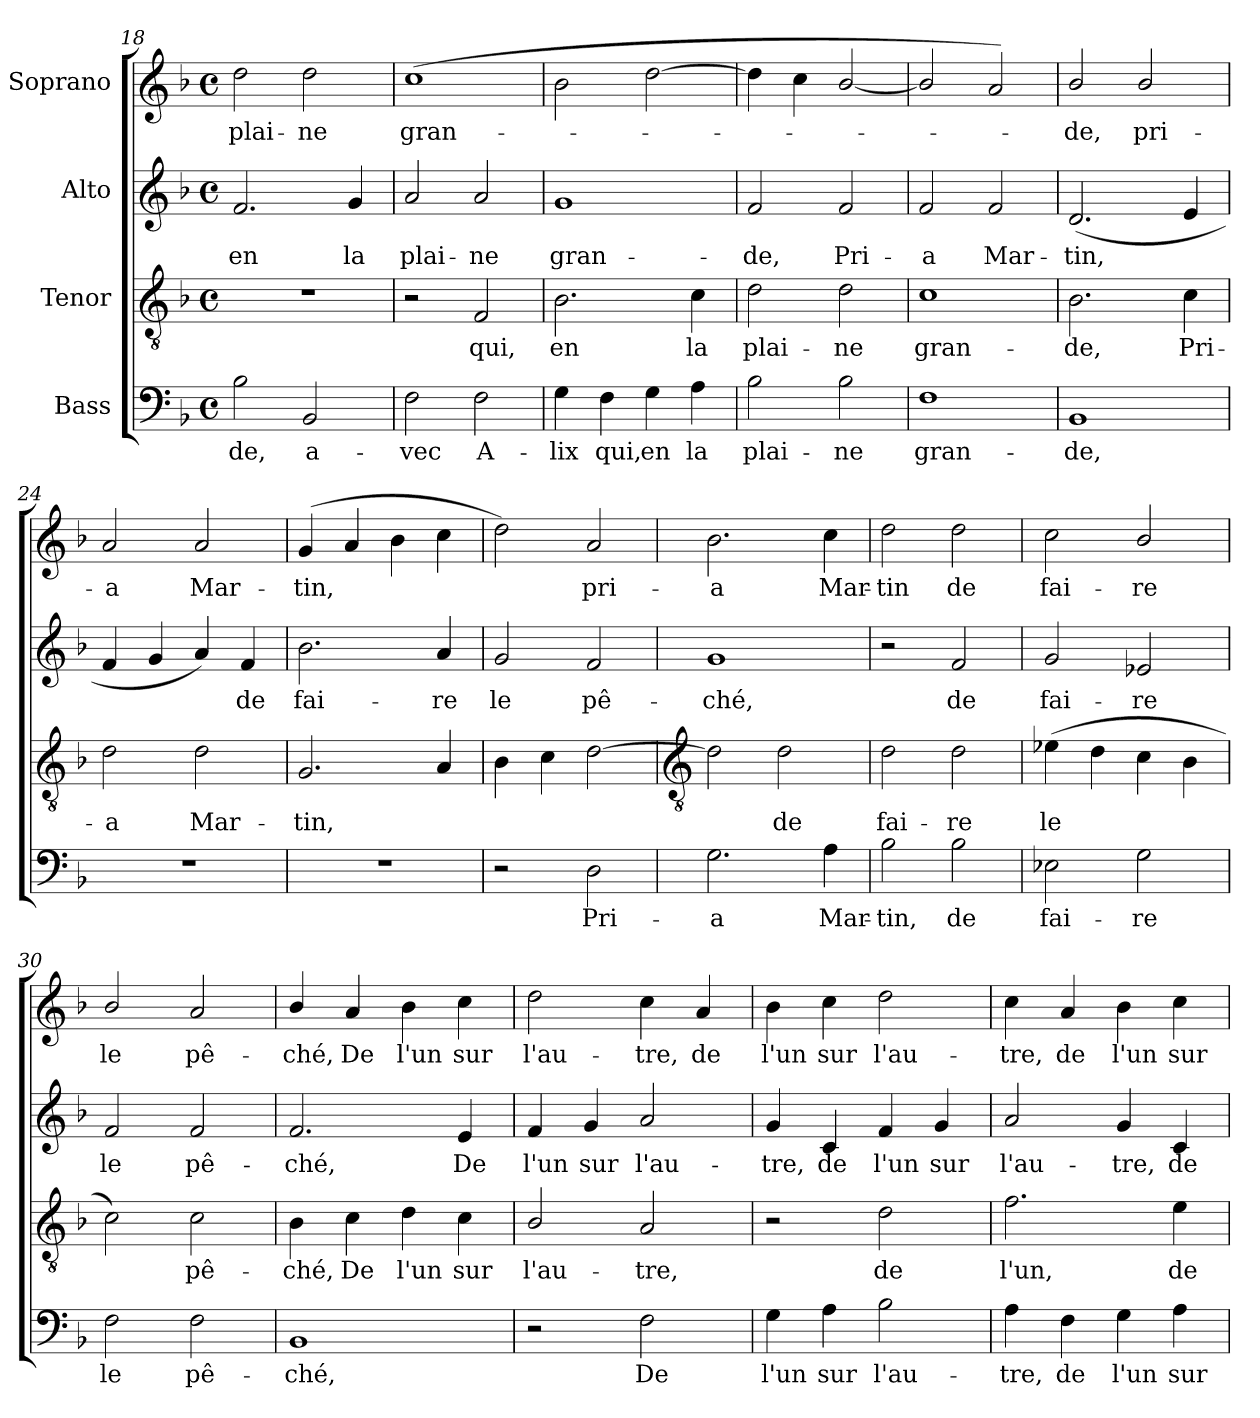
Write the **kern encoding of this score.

**kern	**text	**kern	**text	**kern	**text	**kern	**text
*part4	*part4	*part3	*part3	*part2	*part2	*part1	*part1
*staff4	*staff4	*staff3	*staff3	*staff2	*staff2	*staff1	*staff1
*I"Bass	*	*I"Tenor	*	*I"Alto	*	*I"Soprano	*
*clefF4	*	*clefGv2	*	*clefG2	*	*clefG2	*
*k[b-]	*	*k[b-]	*	*k[b-]	*	*k[b-]	*
*F:	*	*F:	*	*F:	*	*F:	*
*M4/4	*	*M4/4	*	*M4/4	*	*M4/4	*
*met(c)	*	*met(c)	*	*met(c)	*	*met(c)	*
=18	=18	=18	=18	=18	=18	=18	=18
!	!LO:LY:b	!	!	!	!LO:LY:b	!	!LO:LY:b
2B-	-de,	1r	.	2.f	en	2dd	plai-
!	!LO:LY:b	!	!	!	!	!	!LO:LY:b
2BB-	a-	.	.	.	.	2dd	-ne
!	!	!	!	!	!LO:LY:b	!	!
.	.	.	.	4g	la	.	.
=19	=19	=19	=19	=19	=19	=19	=19
!	!LO:LY:b	!	!	!	!LO:LY:b	!	!LO:LY:b
2F	-vec	2r	.	2a	plai-	(<1cc	gran-
!	!LO:LY:b	!	!LO:LY:b	!	!LO:LY:b	!	!
2F	A-	2F	qui,	2a	-ne	.	.
=20	=20	=20	=20	=20	=20	=20	=20
!	!LO:LY:b	!	!LO:LY:b	!	!LO:LY:b	!	!
4G	-lix	2.B-	en	1g	gran-	2b-	.
!	!LO:LY:b	!	!	!	!	!	!
4F	qui,	.	.	.	.	.	.
!	!LO:LY:b	!	!	!	!	!	!
4G	en	.	.	.	.	[2dd	.
!	!LO:LY:b	!	!LO:LY:b	!	!	!	!
4A	la	4c	la	.	.	.	.
=21	=21	=21	=21	=21	=21	=21	=21
!	!LO:LY:b	!	!LO:LY:b	!	!LO:LY:b	!	!
2B-	plai-	2d	plai-	2f	-de,	4dd]	.
.	.	.	.	.	.	4cc	.
!	!LO:LY:b	!	!LO:LY:b	!	!LO:LY:b	!	!
2B-	-ne	2d	-ne	2f	Pri-	[2b-/	.
=22	=22	=22	=22	=22	=22	=22	=22
!	!LO:LY:b	!	!LO:LY:b	!	!LO:LY:b	!	!
1F	gran-	1c	gran-	2f	-a	2b-/]	.
!	!	!	!	!	!LO:LY:b	!	!
.	.	.	.	2f	Mar-	2a)	.
=23	=23	=23	=23	=23	=23	=23	=23
!	!LO:LY:b	!	!LO:LY:b	!	!LO:LY:b	!	!LO:LY:b
1BB-	-de,	2.B-	-de,	(<2.d	-tin,	2b-/	de,
!	!	!	!	!	!	!	!LO:LY:b
.	.	.	.	.	.	2b-/	pri-
!	!	!	!LO:LY:b	!	!	!	!
.	.	4c	Pri-	4e	.	.	.
=24	=24	=24	=24	=24	=24	=24	=24
!	!	!	!LO:LY:b	!	!	!	!LO:LY:b
1r	.	2d	-a	4f	.	2a	-a
.	.	.	.	4g	.	.	.
!	!	!	!LO:LY:b	!	!	!	!LO:LY:b
.	.	2d	Mar-	4a)	.	2a	Mar-
!	!	!	!	!	!LO:LY:b	!	!
.	.	.	.	4f	de	.	.
=25	=25	=25	=25	=25	=25	=25	=25
!	!	!	!LO:LY:b	!	!LO:LY:b	!	!LO:LY:b
1r	.	2.G	-tin,	2.b-	fai-	(<4g	-tin,
.	.	.	.	.	.	4a	.
.	.	.	.	.	.	4b-	.
!	!	!	!	!	!LO:LY:b	!	!
.	.	4A	.	4a	-re	4cc	.
=26	=26	=26	=26	=26	=26	=26	=26
!	!	!	!	!	!LO:LY:b	!	!
2r	.	4B-	.	2g	le	2dd)	.
.	.	4c	.	.	.	.	.
!	!LO:LY:b	!	!	!	!LO:LY:b	!	!LO:LY:b
2D	Pri-	[2d	.	2f	pê-	2a	pri-
!!LO:LB:g=z
=27	=27	=27	=27	=27	=27	=27	=27
*	*	*clefGv2	*	*	*	*	*
!	!LO:LY:b	!	!	!	!LO:LY:b	!	!LO:LY:b
2.G	-a	2d]	.	1g	-ché,	2.b-	-a
!	!	!	!LO:LY:b	!	!	!	!
.	.	2d	de	.	.	.	.
!	!LO:LY:b	!	!	!	!	!	!LO:LY:b
4A	Mar-	.	.	.	.	4cc	Mar-
=28	=28	=28	=28	=28	=28	=28	=28
!	!LO:LY:b	!	!LO:LY:b	!	!	!	!LO:LY:b
2B-	-tin,	2d	fai-	2r	.	2dd	-tin
!	!LO:LY:b	!	!LO:LY:b	!	!LO:LY:b	!	!LO:LY:b
2B-	de	2d	-re	2f	de	2dd	de
=29	=29	=29	=29	=29	=29	=29	=29
!	!LO:LY:b	!	!LO:LY:b	!	!LO:LY:b	!	!LO:LY:b
2E-X	fai-	(>4e-X	le	2g	fai-	2cc	fai-
.	.	4d	.	.	.	.	.
!	!LO:LY:b	!	!	!	!LO:LY:b	!	!LO:LY:b
2G	-re	4c	.	2e-X	-re	2b-/	-re
.	.	4B-	.	.	.	.	.
=30	=30	=30	=30	=30	=30	=30	=30
!	!LO:LY:b	!	!	!	!LO:LY:b	!	!LO:LY:b
2F	le	2c)	.	2f	le	2b-/	le
!	!LO:LY:b	!	!LO:LY:b	!	!LO:LY:b	!	!LO:LY:b
2F	pê-	2c	pê-	2f	pê-	2a	pê-
=31	=31	=31	=31	=31	=31	=31	=31
!	!LO:LY:b	!	!LO:LY:b	!	!LO:LY:b	!	!LO:LY:b
1BB-	-ché,	4B-	-ché,	2.f	-ché,	4b-/	-ché,
!	!	!	!LO:LY:b	!	!	!	!LO:LY:b
.	.	4c	De	.	.	4a	De
!	!	!	!LO:LY:b	!	!	!	!LO:LY:b
.	.	4d	l'un	.	.	4b-	l'un
!	!	!	!LO:LY:b	!	!LO:LY:b	!	!LO:LY:b
.	.	4c	sur	4e	De	4cc	sur
=32	=32	=32	=32	=32	=32	=32	=32
!	!	!	!LO:LY:b	!	!LO:LY:b	!	!LO:LY:b
2r	.	2B-/	l'au-	4f	l'un	2dd	l'au-
!	!	!	!	!	!LO:LY:b	!	!
.	.	.	.	4g	sur	.	.
!	!LO:LY:b	!	!LO:LY:b	!	!LO:LY:b	!	!LO:LY:b
2F	De	2A	-tre,	2a	l'au-	4cc	-tre,
!	!	!	!	!	!	!	!LO:LY:b
.	.	.	.	.	.	4a	de
=33	=33	=33	=33	=33	=33	=33	=33
!	!LO:LY:b	!	!	!	!LO:LY:b	!	!LO:LY:b
4G	l'un	2r	.	4g	-tre,	4b-	l'un
!	!LO:LY:b	!	!	!	!LO:LY:b	!	!LO:LY:b
4A	sur	.	.	4c	de	4cc	sur
!	!LO:LY:b	!	!LO:LY:b	!	!LO:LY:b	!	!LO:LY:b
2B-	l'au-	2d	de	4f	l'un	2dd	l'au-
!	!	!	!	!	!LO:LY:b	!	!
.	.	.	.	4g	sur	.	.
=34	=34	=34	=34	=34	=34	=34	=34
!	!LO:LY:b	!	!LO:LY:b	!	!LO:LY:b	!	!LO:LY:b
4A	-tre,	2.f	l'un,	2a	l'au-	4cc	-tre,
!	!LO:LY:b	!	!	!	!	!	!LO:LY:b
4F	de	.	.	.	.	4a	de
!	!LO:LY:b	!	!	!	!LO:LY:b	!	!LO:LY:b
4G	l'un	.	.	4g	-tre,	4b-	l'un
!	!LO:LY:b	!	!LO:LY:b	!	!LO:LY:b	!	!LO:LY:b
4A	sur	4e	de	4c	de	4cc	sur
=	=	=	=	=	=	=	=
*-	*-	*-	*-	*-	*-	*-	*-
